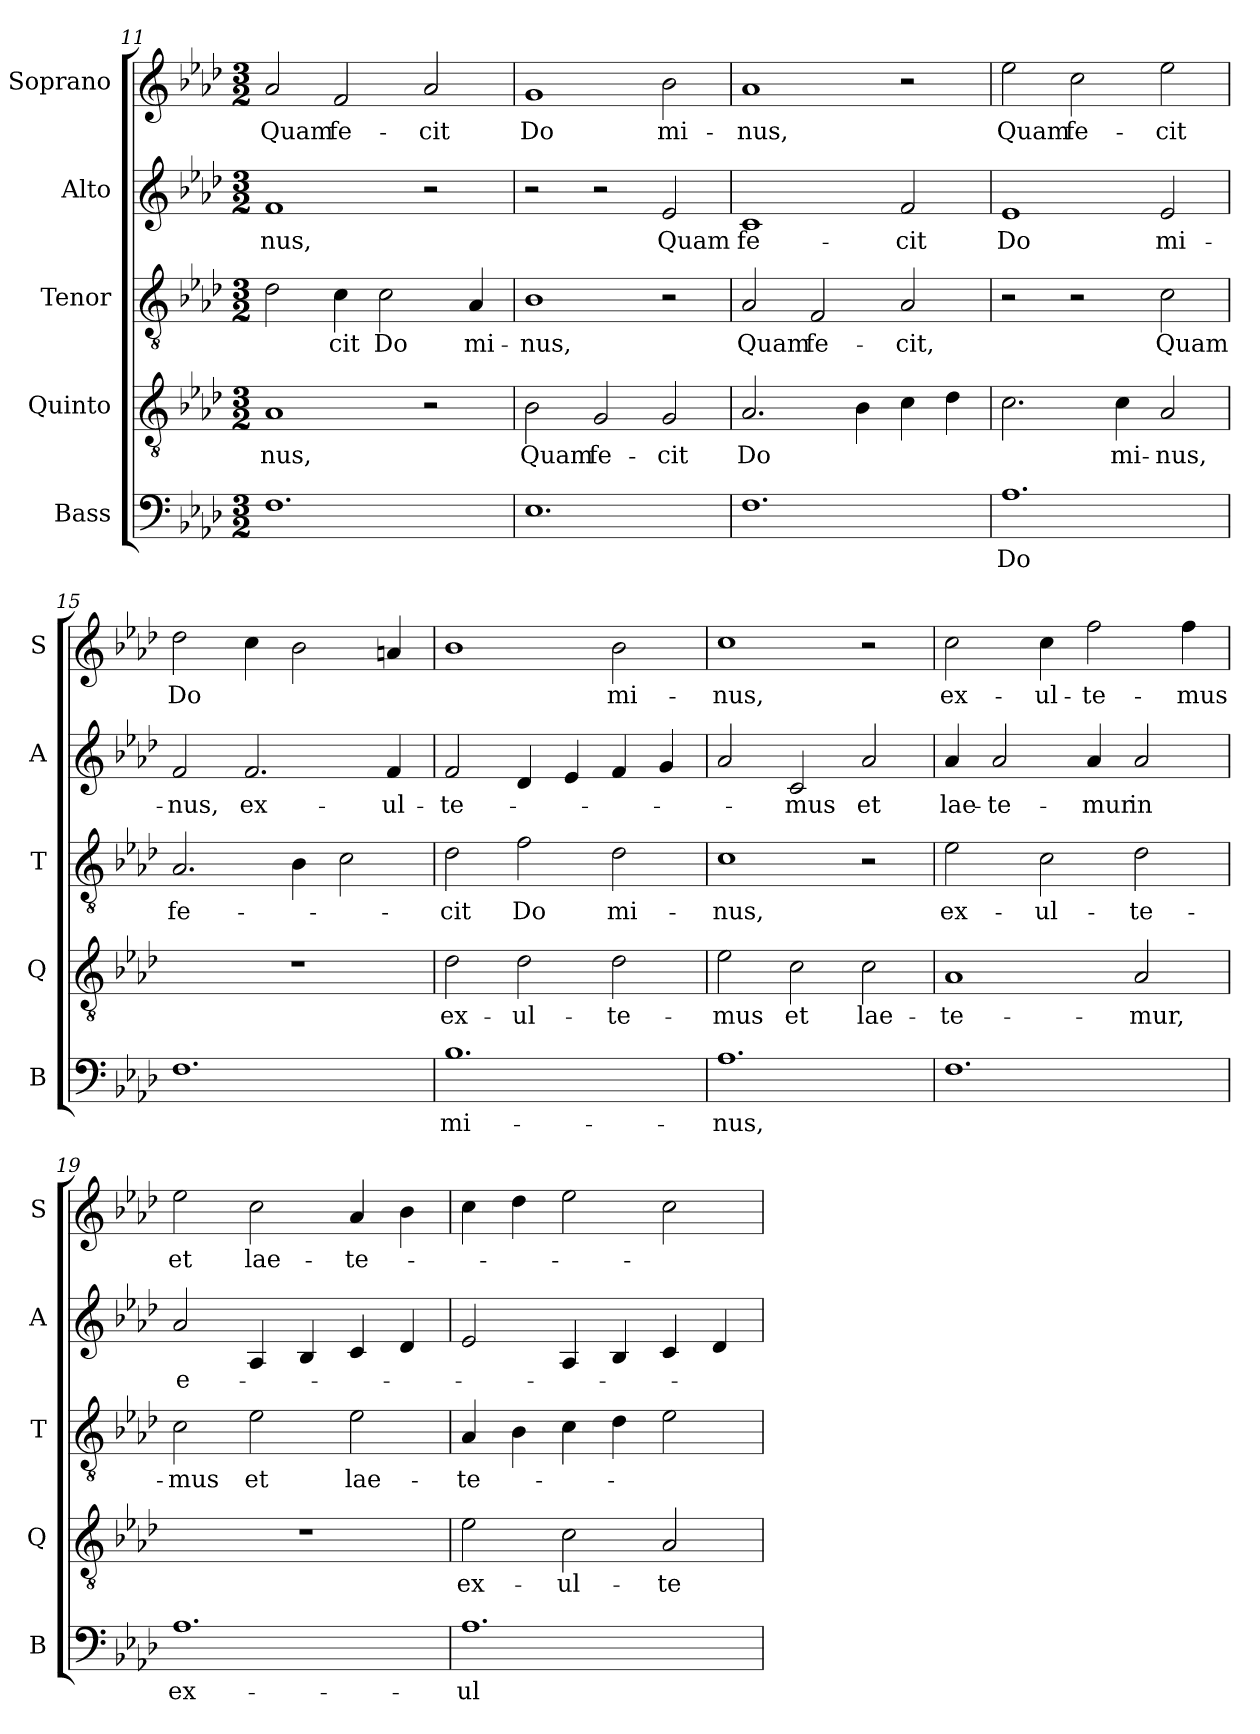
**kern	**text	**kern	**text	**kern	**text	**kern	**text	**kern	**text
*part5	*part5	*part4	*part4	*part3	*part3	*part2	*part2	*part1	*part1
*staff5	*staff5	*staff4	*staff4	*staff3	*staff3	*staff2	*staff2	*staff1	*staff1
*I"Bass	*	*I"Quinto	*	*I"Tenor	*	*I"Alto	*	*I"Soprano	*
*I'B	*	*I'Q	*	*I'T	*	*I'A	*	*I'S	*
*clefF4	*	*clefGv2	*	*clefGv2	*	*clefG2	*	*clefG2	*
*k[b-e-a-d-]	*	*k[b-e-a-d-]	*	*k[b-e-a-d-]	*	*k[b-e-a-d-]	*	*k[b-e-a-d-]	*
*A-:	*	*A-:	*	*A-:	*	*A-:	*	*A-:	*
*M3/2	*	*M3/2	*	*M3/2	*	*M3/2	*	*M3/2	*
=11	=11	=11	=11	=11	=11	=11	=11	=11	=11
!	!	!	!LO:LY:b	!	!	!	!LO:LY:b	!	!LO:LY:b
1.F	.	1A-	-nus,	2d-\	.	1f	-nus,	2a-/	Quam
!	!	!	!	!	!LO:LY:b	!	!	!	!LO:LY:b
.	.	.	.	4c\	-cit	.	.	2f/	fe-
!	!	!	!	!	!LO:LY:b	!	!	!	!
.	.	.	.	2c\	Do	.	.	.	.
!	!	!	!	!	!	!	!	!	!LO:LY:b
.	.	2r	.	.	.	2r	.	2a-/	-cit
!	!	!	!	!	!LO:LY:b	!	!	!	!
.	.	.	.	4A-/	mi-	.	.	.	.
=12	=12	=12	=12	=12	=12	=12	=12	=12	=12
!	!	!	!LO:LY:b	!	!LO:LY:b	!	!	!	!LO:LY:b
1.E-	.	2B-\	Quam	1B-	-nus,	2r	.	1g	Do
!	!	!	!LO:LY:b	!	!	!	!	!	!
.	.	2G/	fe-	.	.	2r	.	.	.
!	!	!	!LO:LY:b	!	!	!	!LO:LY:b	!	!LO:LY:b
.	.	2G/	-cit	2r	.	2e-/	Quam	2b-\	mi-
=13	=13	=13	=13	=13	=13	=13	=13	=13	=13
!	!	!	!LO:LY:b	!	!LO:LY:b	!	!LO:LY:b	!	!LO:LY:b
1.F	.	2.A-/	Do	2A-/	Quam	1c	fe-	1a-	-nus,
!	!	!	!	!	!LO:LY:b	!	!	!	!
.	.	.	.	2F/	fe-	.	.	.	.
.	.	4B-\	.	.	.	.	.	.	.
!	!	!	!	!	!LO:LY:b	!	!LO:LY:b	!	!
.	.	4c\	.	2A-/	-cit,	2f/	-cit	2r	.
.	.	4d-\	.	.	.	.	.	.	.
!!LO:LB:g=z
=14	=14	=14	=14	=14	=14	=14	=14	=14	=14
!	!LO:LY:b	!	!	!	!	!	!LO:LY:b	!	!LO:LY:b
1.A-	Do	2.c\	.	2r	.	1e-	Do	2ee-\	Quam
!	!	!	!	!	!	!	!	!	!LO:LY:b
.	.	.	.	2r	.	.	.	2cc\	fe-
!	!	!	!LO:LY:b	!	!	!	!	!	!
.	.	4c\	mi-	.	.	.	.	.	.
!	!	!	!LO:LY:b	!	!LO:LY:b	!	!LO:LY:b	!	!LO:LY:b
.	.	2A-/	-nus,	2c\	Quam	2e-/	mi-	2ee-\	-cit
=15	=15	=15	=15	=15	=15	=15	=15	=15	=15
!	!	!	!	!	!LO:LY:b	!	!LO:LY:b	!	!LO:LY:b
1.F	.	1.r	.	2.A-/	fe-	2f/	-nus,	2dd-\	Do
!	!	!	!	!	!	!	!LO:LY:b	!	!
.	.	.	.	.	.	2.f/	ex-	4cc\	.
.	.	.	.	4B-\	.	.	.	2b-\	.
.	.	.	.	2c\	.	.	.	.	.
!	!	!	!	!	!	!	!LO:LY:b	!	!
.	.	.	.	.	.	4f/	-ul-	4an/	.
=16	=16	=16	=16	=16	=16	=16	=16	=16	=16
!	!LO:LY:b	!	!LO:LY:b	!	!LO:LY:b	!	!LO:LY:b	!	!
1.B-	mi-	2d-\	ex-	2d-\	-cit	2f/	-te-	1b-	.
!	!	!	!LO:LY:b	!	!LO:LY:b	!	!	!	!
.	.	2d-\	-ul-	2f\	Do	4d-/	.	.	.
.	.	.	.	.	.	4e-/	.	.	.
!	!	!	!LO:LY:b	!	!LO:LY:b	!	!	!	!LO:LY:b
.	.	2d-\	-te-	2d-\	mi-	4f/	.	2b-\	mi-
.	.	.	.	.	.	4g/	.	.	.
=17	=17	=17	=17	=17	=17	=17	=17	=17	=17
!	!LO:LY:b	!	!LO:LY:b	!	!LO:LY:b	!	!	!	!LO:LY:b
1.A-	-nus,	2e-\	-mus	1c	-nus,	2a-/	.	1cc	-nus,
!	!	!	!LO:LY:b	!	!	!	!LO:LY:b	!	!
.	.	2c\	et	.	.	2c/	-mus	.	.
!	!	!	!LO:LY:b	!	!	!	!LO:LY:b	!	!
.	.	2c\	lae-	2r	.	2a-/	et	2r	.
=18	=18	=18	=18	=18	=18	=18	=18	=18	=18
!	!	!	!LO:LY:b	!	!LO:LY:b	!	!LO:LY:b	!	!LO:LY:b
1.F	.	1A-	-te-	2e-\	ex-	4a-/	lae-	2cc\	ex-
!	!	!	!	!	!	!	!LO:LY:b	!	!
.	.	.	.	.	.	2a-/	-te-	.	.
!	!	!	!	!	!LO:LY:b	!	!	!	!LO:LY:b
.	.	.	.	2c\	-ul-	.	.	4cc\	-ul-
!	!	!	!	!	!	!	!LO:LY:b	!	!LO:LY:b
.	.	.	.	.	.	4a-/	-mur	2ff\	-te-
!	!	!	!LO:LY:b	!	!LO:LY:b	!	!LO:LY:b	!	!
.	.	2A-/	-mur,	2d-\	-te-	2a-/	in	.	.
!	!	!	!	!	!	!	!	!	!LO:LY:b
.	.	.	.	.	.	.	.	4ff\	-mus
!!LO:LB:g=z
=19	=19	=19	=19	=19	=19	=19	=19	=19	=19
!	!LO:LY:b	!	!	!	!LO:LY:b	!	!LO:LY:b	!	!LO:LY:b
1.A-	ex-	1.r	.	2c\	-mus	2a-/	e-	2ee-\	et
!	!	!	!	!	!LO:LY:b	!	!	!	!LO:LY:b
.	.	.	.	2e-\	et	4A-/	.	2cc\	lae-
.	.	.	.	.	.	4B-/	.	.	.
!	!	!	!	!	!LO:LY:b	!	!	!	!LO:LY:b
.	.	.	.	2e-\	lae-	4c/	.	4a-/	-te-
.	.	.	.	.	.	4d-/	.	4b-\	.
=20	=20	=20	=20	=20	=20	=20	=20	=20	=20
!	!LO:LY:b	!	!LO:LY:b	!	!LO:LY:b	!	!	!	!
1.A-	-ul-	2e-\	ex-	4A-/	-te-	2e-/	.	4cc\	.
.	.	.	.	4B-\	.	.	.	4dd-\	.
!	!	!	!LO:LY:b	!	!	!	!	!	!
.	.	2c\	-ul-	4c\	.	4A-/	.	2ee-\	.
.	.	.	.	4d-\	.	4B-/	.	.	.
!	!	!	!LO:LY:b	!	!	!	!	!	!
.	.	2A-/	-te-	2e-\	.	4c/	.	2cc\	.
.	.	.	.	.	.	4d-/	.	.	.
=	=	=	=	=	=	=	=	=	=
*-	*-	*-	*-	*-	*-	*-	*-	*-	*-
